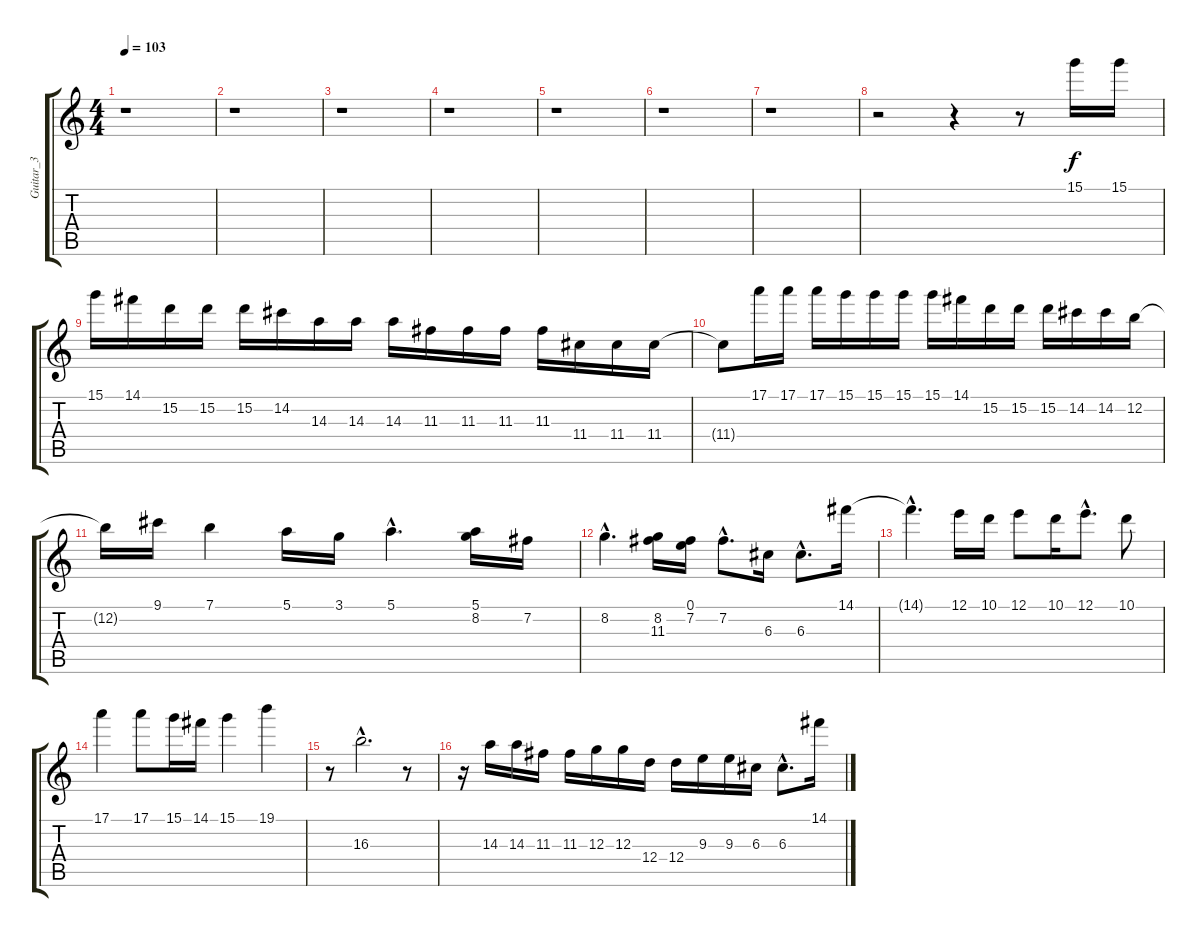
\track ("Guitar_3" "Guitar_3") {instrument distortionguitar}
\staff {score tabs}
\tuning (E4 B3 G3 D3 A2 E2) {hide}
\ts (4 4)
\tempo 103
\clef g2
\ks c
r.1{dy f} |
r.1 |
r.1 |
r.1 |
r.1 |
r.1 |
r.1 |
r.2 r.4 r.8 15.1.16 15.1.16 |
15.1.16 14.1.16 15.2.16 15.2.16 15.2.16 14.2.16 14.3.16 14.3.16 14.3.16 11.3.16 11.3.16 11.3.16 11.3.16 11.4.16 11.4.16 11.4.16 |
11.4{t}.8 17.1.16 17.1.16 17.1.16 15.1.16 15.1.16 15.1.16 15.1.16 14.1.16 15.2.16 15.2.16 15.2.16 14.2.16 14.2.16 12.2.16 |
12.2{t}.16 9.1.16 7.1.4 5.1.16 3.1.16 5.1{hac}.4{d} (5.1 8.2).16 7.2.16 |
8.2{hac}.4{d} (8.2 11.3).16 (0.1 7.2).16 7.2{hac}.8{d} 6.3.16 6.3{hac}.8{d} 14.1.16 |
14.1{hac t}.4{d} 12.1.16 10.1.16 12.1.8 10.1.16 12.1{hac}.8{d} 10.1.8 |
17.1.4 17.1.8 15.1.16 14.1.16 15.1.4 19.1.4 |
r.8 16.3{hac}.2{d} r.8 |
r.16 14.3.16 14.3.16 11.3.16 11.3.16 12.3.16 12.3.16 12.4.16 12.4.16 9.3.16 9.3.16 6.3.16 6.3{hac}.8{d} 14.1.16
